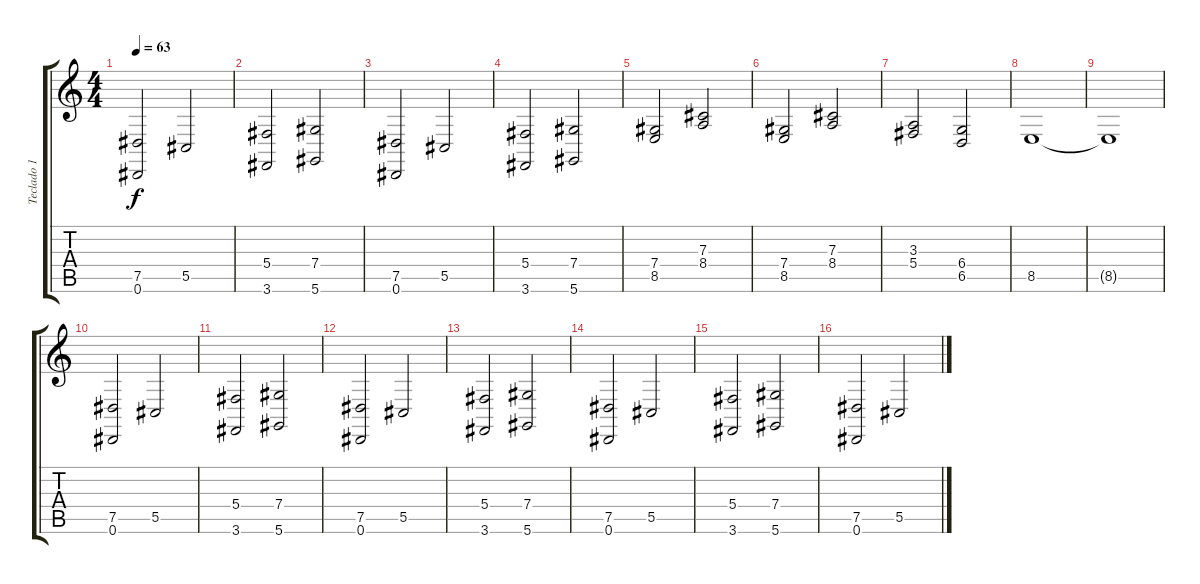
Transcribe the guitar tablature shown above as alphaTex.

\track ("Teclado 1" "Teclado 1") {instrument synthstrings2}
\staff {score tabs}
\tuning (Eb4 Bb3 Gb3 Db3 Ab2 Eb2) {hide}
\ts (4 4)
\tempo 63
\clef g2
\ks c
(7.5 0.6).2{dy f} 5.5.2 |
(5.4 3.6).2 (7.4 5.6).2 |
(7.5 0.6).2 5.5.2 |
(5.4 3.6).2 (7.4 5.6).2 |
(7.4 8.5).2 (7.3 8.4).2 |
(7.4 8.5).2 (7.3 8.4).2 |
(3.3 5.4).2 (6.4 6.5).2 |
8.5.1 |
8.5{t}.1 |
(7.5 0.6).2 5.5.2 |
(5.4 3.6).2 (7.4 5.6).2 |
(7.5 0.6).2 5.5.2 |
(5.4 3.6).2 (7.4 5.6).2 |
(7.5 0.6).2 5.5.2 |
(5.4 3.6).2 (7.4 5.6).2 |
(7.5 0.6).2 5.5.2
